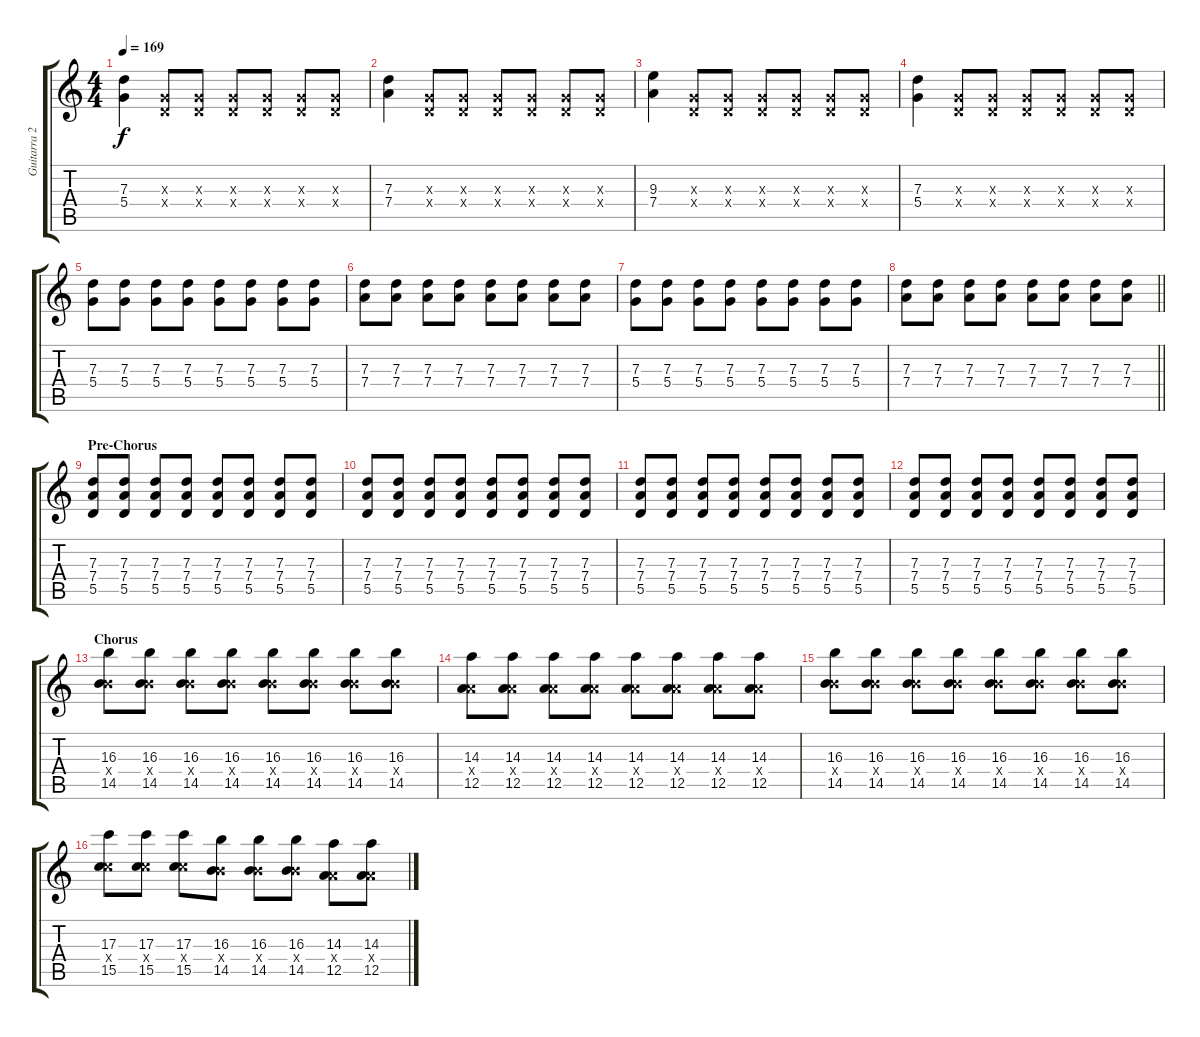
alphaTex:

\track ("Guitarra 2 - Erik" "Guitarra 2") {instrument distortionguitar}
\staff {score tabs}
\tuning (E4 B3 G3 D3 A2 E2) {hide}
\ts (4 4)
\tempo 169
\clef g2
\ks c
(7.3 5.4).4{dy f} (0.3{x} 0.4{x}).8 (0.3{x} 0.4{x}).8 (0.3{x} 0.4{x}).8 (0.3{x} 0.4{x}).8 (0.3{x} 0.4{x}).8 (0.3{x} 0.4{x}).8 |
(7.3 7.4).4 (0.3{x} 0.4{x}).8 (0.3{x} 0.4{x}).8 (0.3{x} 0.4{x}).8 (0.3{x} 0.4{x}).8 (0.3{x} 0.4{x}).8 (0.3{x} 0.4{x}).8 |
(9.3 7.4).4 (0.3{x} 0.4{x}).8 (0.3{x} 0.4{x}).8 (0.3{x} 0.4{x}).8 (0.3{x} 0.4{x}).8 (0.3{x} 0.4{x}).8 (0.3{x} 0.4{x}).8 |
(7.3 5.4).4 (0.3{x} 0.4{x}).8 (0.3{x} 0.4{x}).8 (0.3{x} 0.4{x}).8 (0.3{x} 0.4{x}).8 (0.3{x} 0.4{x}).8 (0.3{x} 0.4{x}).8 |
(7.3 5.4).8 (7.3 5.4).8 (7.3 5.4).8 (7.3 5.4).8 (7.3 5.4).8 (7.3 5.4).8 (7.3 5.4).8 (7.3 5.4).8 |
(7.3 7.4).8 (7.3 7.4).8 (7.3 7.4).8 (7.3 7.4).8 (7.3 7.4).8 (7.3 7.4).8 (7.3 7.4).8 (7.3 7.4).8 |
(7.3 5.4).8 (7.3 5.4).8 (7.3 5.4).8 (7.3 5.4).8 (7.3 5.4).8 (7.3 5.4).8 (7.3 5.4).8 (7.3 5.4).8 |
\barLineRight lightlight
(7.3 7.4).8 (7.3 7.4).8 (7.3 7.4).8 (7.3 7.4).8 (7.3 7.4).8 (7.3 7.4).8 (7.3 7.4).8 (7.3 7.4).8 |
\section ("" "Pre-Chorus")
(7.3 7.4 5.5).8 (7.3 7.4 5.5).8 (7.3 7.4 5.5).8 (7.3 7.4 5.5).8 (7.3 7.4 5.5).8 (7.3 7.4 5.5).8 (7.3 7.4 5.5).8 (7.3 7.4 5.5).8 |
(7.3 7.4 5.5).8 (7.3 7.4 5.5).8 (7.3 7.4 5.5).8 (7.3 7.4 5.5).8 (7.3 7.4 5.5).8 (7.3 7.4 5.5).8 (7.3 7.4 5.5).8 (7.3 7.4 5.5).8 |
(7.3 7.4 5.5).8 (7.3 7.4 5.5).8 (7.3 7.4 5.5).8 (7.3 7.4 5.5).8 (7.3 7.4 5.5).8 (7.3 7.4 5.5).8 (7.3 7.4 5.5).8 (7.3 7.4 5.5).8 |
(7.3 7.4 5.5).8 (7.3 7.4 5.5).8 (7.3 7.4 5.5).8 (7.3 7.4 5.5).8 (7.3 7.4 5.5).8 (7.3 7.4 5.5).8 (7.3 7.4 5.5).8 (7.3 7.4 5.5).8 |
\section ("" "Chorus")
(16.3 9.4{x} 14.5).8 (16.3 9.4{x} 14.5).8 (16.3 9.4{x} 14.5).8 (16.3 9.4{x} 14.5).8 (16.3 9.4{x} 14.5).8 (16.3 9.4{x} 14.5).8 (16.3 9.4{x} 14.5).8 (16.3 9.4{x} 14.5).8 |
(14.3 7.4{x} 12.5).8 (14.3 7.4{x} 12.5).8 (14.3 7.4{x} 12.5).8 (14.3 7.4{x} 12.5).8 (14.3 7.4{x} 12.5).8 (14.3 7.4{x} 12.5).8 (14.3 7.4{x} 12.5).8 (14.3 7.4{x} 12.5).8 |
(16.3 9.4{x} 14.5).8 (16.3 9.4{x} 14.5).8 (16.3 9.4{x} 14.5).8 (16.3 9.4{x} 14.5).8 (16.3 9.4{x} 14.5).8 (16.3 9.4{x} 14.5).8 (16.3 9.4{x} 14.5).8 (16.3 9.4{x} 14.5).8 |
(17.3 10.4{x} 15.5).8 (17.3 10.4{x} 15.5).8 (17.3 10.4{x} 15.5).8 (16.3 9.4{x} 14.5).8 (16.3 9.4{x} 14.5).8 (16.3 9.4{x} 14.5).8 (14.3 7.4{x} 12.5).8 (14.3 7.4{x} 12.5).8
